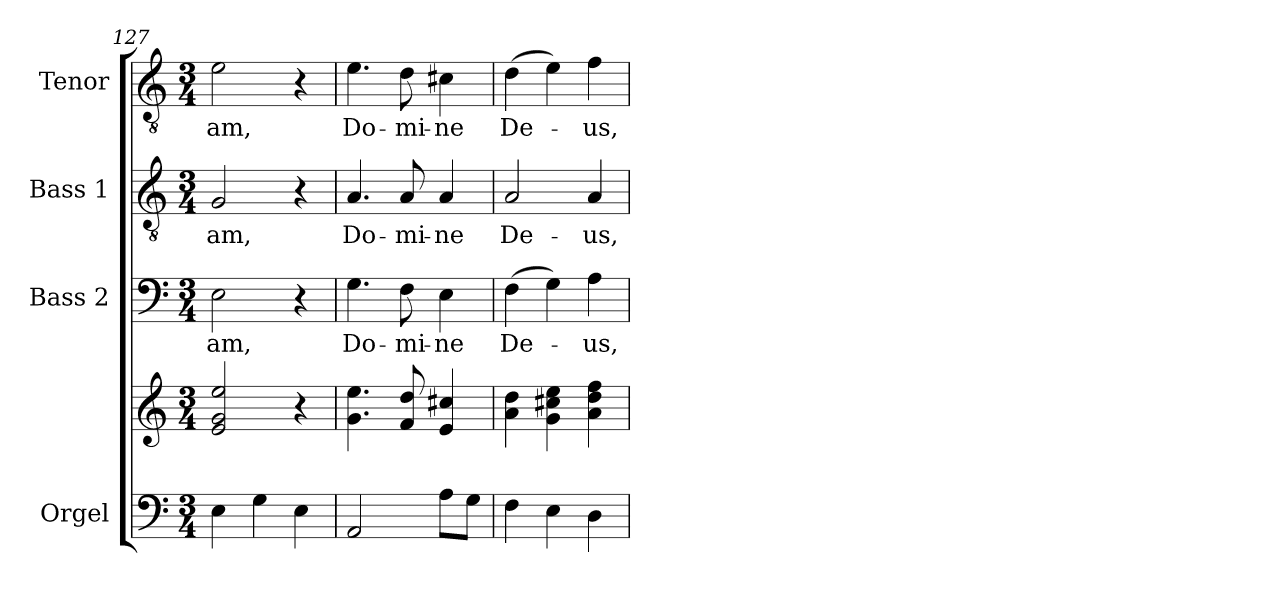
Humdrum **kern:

**kern	**kern	**kern	**text	**kern	**text	**kern	**text
*part4	*part4	*part3	*part3	*part2	*part2	*part1	*part1
*staff5	*staff4	*staff3	*staff3	*staff2	*staff2	*staff1	*staff1
*I"Orgel	*	*I"Bass 2	*	*I"Bass 1	*	*I"Tenor	*
*I'Org.	*	*I'B. 2	*	*I'B. 1	*	*I'T.	*
*clefF4	*clefG2	*clefF4	*	*clefGv2	*	*clefGv2	*
*k[]	*k[]	*k[]	*	*k[]	*	*k[]	*
*C:	*C:	*C:	*	*C:	*	*C:	*
*M3/4	*M3/4	*M3/4	*	*M3/4	*	*M3/4	*
=127	=127	=127	=127	=127	=127	=127	=127
!	!	!	!LO:LY:b	!	!LO:LY:b	!	!LO:LY:b
4E\	2e/ 2g/ 2ee/	2E\	-am,	2G/	-am,	2e\	-am,
4G\	.	.	.	.	.	.	.
4E\	4r	4r	.	4r	.	4r	.
=128	=128	=128	=128	=128	=128	=128	=128
!	!	!	!LO:LY:b	!	!LO:LY:b	!	!LO:LY:b
2AA/	4.g\ 4.ee\	4.G\	Do-	4.A/	Do-	4.e\	Do-
!	!	!	!LO:LY:b	!	!LO:LY:b	!	!LO:LY:b
.	8f/ 8dd/	8F\	-mi-	8A/	-mi-	8d\	-mi-
!	!	!	!LO:LY:b	!	!LO:LY:b	!	!LO:LY:b
8A\L	4e/ 4cc#X/	4E\	-ne	4A/	-ne	4c#X\	-ne
8G\J	.	.	.	.	.	.	.
=129	=129	=129	=129	=129	=129	=129	=129
!	!	!	!LO:LY:b	!	!LO:LY:b	!	!LO:LY:b
4F\	4a\ 4dd\	(>4F\	De-	2A/	De-	(>4d\	De-
4E\	4g\ 4cc#X\ 4ee\	4G\)	.	.	.	4e\)	.
!	!	!	!LO:LY:b	!	!LO:LY:b	!	!LO:LY:b
4D\	4a\ 4dd\ 4ff\	4A\	-us,	4A/	-us,	4f\	-us,
=	=	=	=	=	=	=	=
*-	*-	*-	*-	*-	*-	*-	*-
